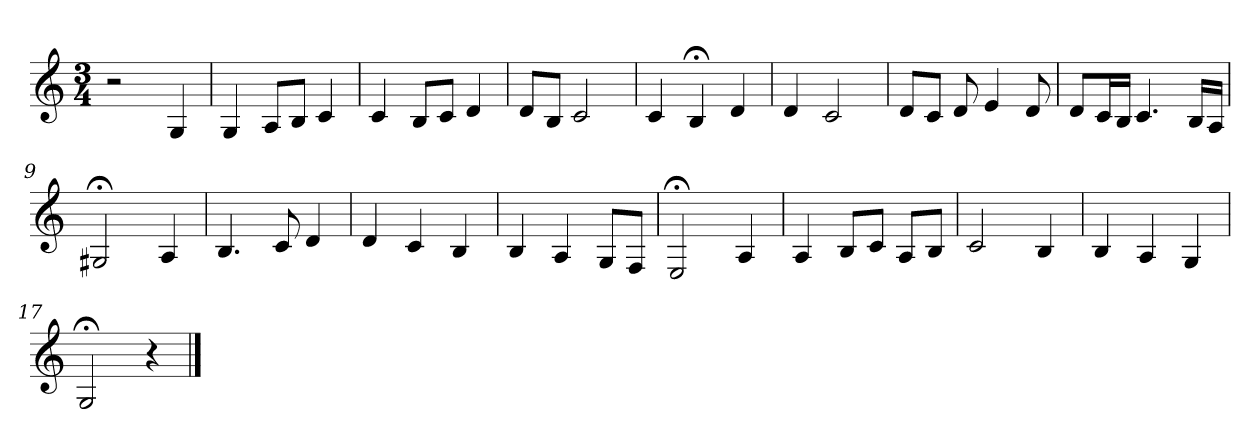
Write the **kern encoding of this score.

**kern
*part1
*staff1
*clefG2
*k[]
*C:
*M3/4
=1
2r
4G
=2
4G
8A/L
8B/J
4c
=3
4c
8B/L
8c/J
4d
=4
8d/L
8B/J
2c
=5
4c
4B;<
4d
=6
4d
2c
=7
8d/L
8c/J
8d
4e
8d
=8
8d/L
16c/L
16B/JJ
4.c
16B/LL
16A/JJ
=9
2G#X;<
4A
=10
4.B
8c
4d
=11
4d
4c
4B
=12
4B
4A
8G/L
8F/J
=13
2E;<
4A
=14
4A
8B/L
8c/J
8A/L
8B/J
=15
2c
4B
=16
4B
4A
4G
=17
2G;<
4r
==
*-
